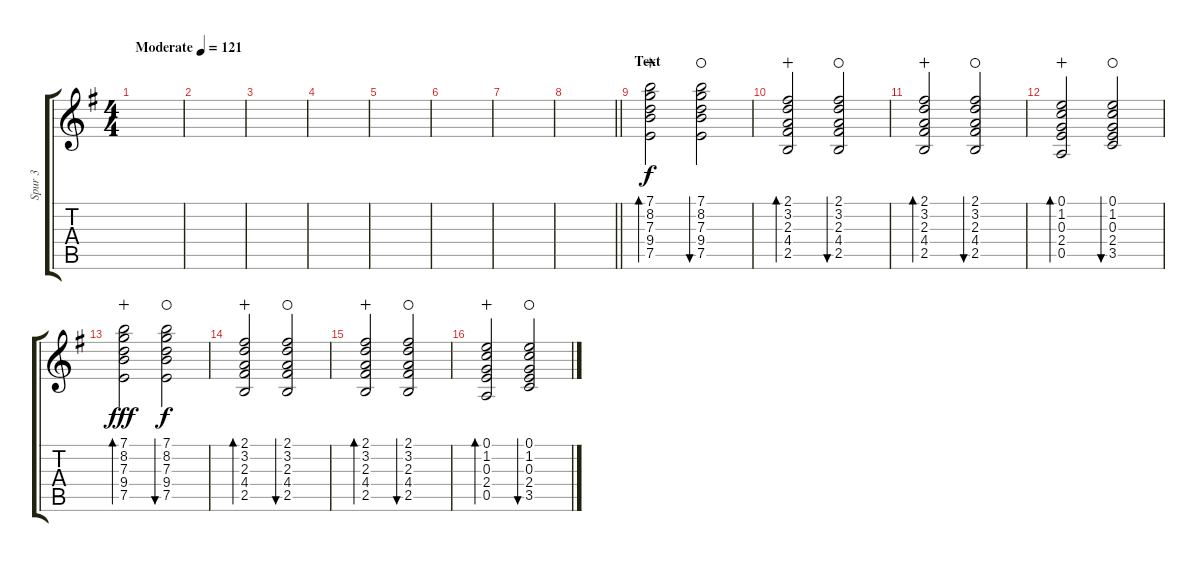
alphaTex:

\track ("Spur 3" "Spur 3") {instrument electricguitarclean}
\staff {score tabs}
\tuning (E4 B3 G3 D3 A2 E2) {hide}
\ts (4 4)
\tempo (121 "Moderate")
\clef g2
\ks g
|
|
|
|
|
|
|
\barLineRight lightlight
|
\section ("" "Text")
(7.1 8.2 7.3 9.4 7.5).2{bd 30 wahc} (7.1 8.2 7.3 9.4 7.5).2{bu 30 dy f waho} |
(2.1 3.2 2.3 4.4 2.5).2{bd 30 wahc} (2.1 3.2 2.3 4.4 2.5).2{bu 30 waho} |
(2.1 3.2 2.3 4.4 2.5).2{bd 30 wahc} (2.1 3.2 2.3 4.4 2.5).2{bu 30 waho} |
(0.1 1.2 0.3 2.4 0.5).2{bd 30 wahc} (0.1 1.2 0.3 2.4 3.5).2{bu 30 waho} |
(7.1 8.2 7.3 9.4 7.5).2{bd 30 dy fff wahc} (7.1 8.2 7.3 9.4 7.5).2{bu 30 dy f waho} |
(2.1 3.2 2.3 4.4 2.5).2{bd 30 wahc} (2.1 3.2 2.3 4.4 2.5).2{bu 30 waho} |
(2.1 3.2 2.3 4.4 2.5).2{bd 30 wahc} (2.1 3.2 2.3 4.4 2.5).2{bu 30 waho} |
(0.1 1.2 0.3 2.4 0.5).2{bd 30 wahc} (0.1 1.2 0.3 2.4 3.5).2{bu 30 waho}
